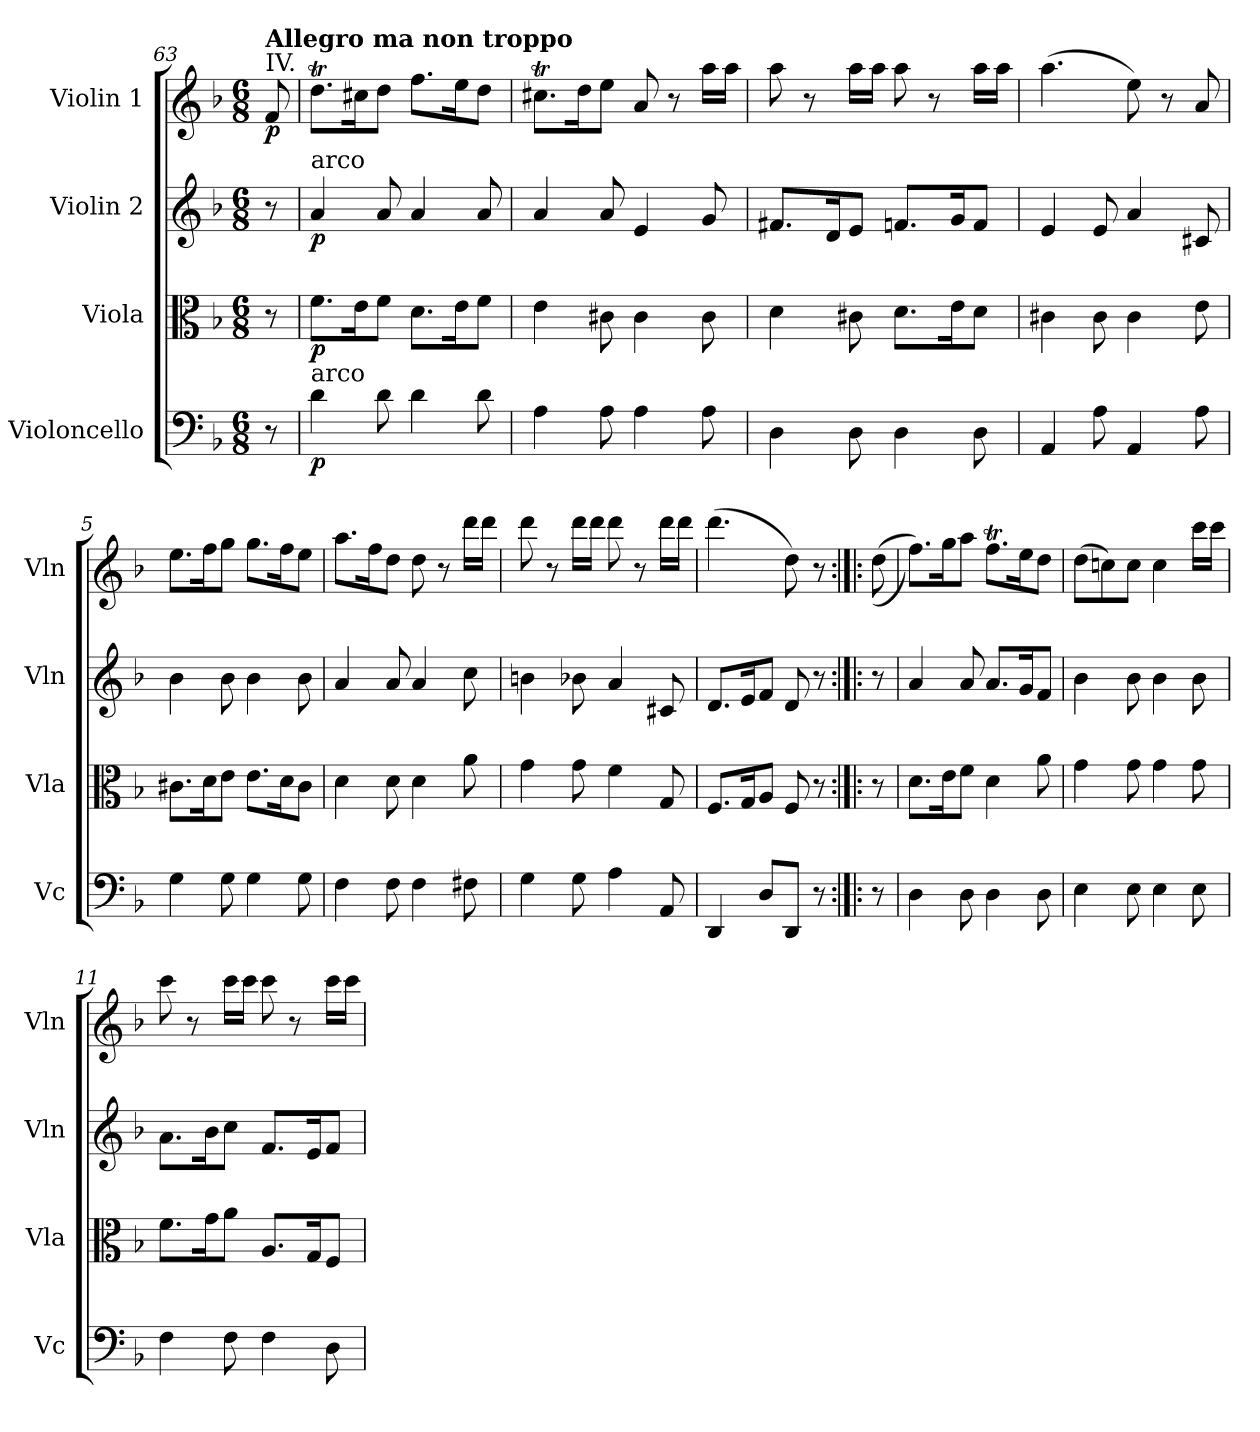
**kern	**dynam	**kern	**dynam	**kern	**dynam	**kern	**dynam
*part4	*part4	*part3	*part3	*part2	*part2	*part1	*part1
*staff4	*staff4	*staff3	*staff3	*staff2	*staff2	*staff1	*staff1
*I"Violoncello	*	*I"Viola	*	*I"Violin 2	*	*I"Violin 1	*
*I'Vc	*	*I'Vla	*	*I'Vln	*	*I'Vln	*
*clefF4	*	*clefC3	*	*clefG2	*	*clefG2	*
*k[b-]	*	*k[b-]	*	*k[b-]	*	*k[b-]	*
*M6/8	*	*M6/8	*	*M6/8	*	*M6/8	*
=63X8	=63X8	=63X8	=63X8	=63X8	=63X8	=63X8	=63X8
!	!	!	!	!	!	!LO:TX:a:t=IV.	!
!	!	!	!	!	!	!LO:TX:a:B:t=Allegro ma non troppo	!
!	!	!	!	!	!	!	!LO:DY:b
8r	.	8r	.	8r	.	8f/	p
=1	=1	=1	=1	=1	=1	=1	=1
!	!	!	!	!LO:TX:a:t=arco	!	!	!
!LO:TX:a:t=arco	!	!	!	!	!	!	!
!	!LO:DY:b	!	!LO:DY:b	!	!LO:DY:b	!	!
4d\	p	8.f\L	p	4a/	p	8.ddT\L	.
.	.	16e\K	.	.	.	16cc#X\K	.
8d\	.	8f\J	.	8a/	.	8dd\J	.
4d\	.	8.d\L	.	4a/	.	8.ff\L	.
.	.	16e\K	.	.	.	16ee\K	.
8d\	.	8f\J	.	8a/	.	8dd\J	.
=2	=2	=2	=2	=2	=2	=2	=2
4A\	.	4e\	.	4a/	.	8.cc#Xt\L	.
.	.	.	.	.	.	16dd\K	.
8A\	.	8c#X\	.	8a/	.	8ee\J	.
4A\	.	4c#\	.	4e/	.	8a/	.
.	.	.	.	.	.	8r	.
8A\	.	8c#\	.	8g/	.	16aa\LL	.
.	.	.	.	.	.	16aa\JJ	.
=3	=3	=3	=3	=3	=3	=3	=3
4D\	.	4d\	.	8.f#X/L	.	8aa\	.
.	.	.	.	.	.	8r	.
.	.	.	.	16d/K	.	.	.
8D\	.	8c#X\	.	8e/J	.	16aa\LL	.
.	.	.	.	.	.	16aa\JJ	.
4D\	.	8.d\L	.	8.fn/L	.	8aa\	.
.	.	.	.	.	.	8r	.
.	.	16e\K	.	16g/K	.	.	.
8D\	.	8d\J	.	8f/J	.	16aa\LL	.
.	.	.	.	.	.	16aa\JJ	.
=4	=4	=4	=4	=4	=4	=4	=4
4AA/	.	4c#X\	.	4e/	.	(>4.aa\	.
8A\	.	8c#\	.	8e/	.	.	.
4AA/	.	4c#\	.	4a/	.	8ee\)	.
.	.	.	.	.	.	8r	.
8A\	.	8e\	.	8c#X/	.	8a/	.
=5	=5	=5	=5	=5	=5	=5	=5
4G\	.	8.c#X\L	.	4b-\	.	8.ee\L	.
.	.	16d\K	.	.	.	16ff\K	.
8G\	.	8e\J	.	8b-\	.	8gg\J	.
4G\	.	8.e\L	.	4b-\	.	8.gg\L	.
.	.	16d\K	.	.	.	16ff\K	.
8G\	.	8c#\J	.	8b-\	.	8ee\J	.
=6	=6	=6	=6	=6	=6	=6	=6
4F\	.	4d\	.	4a/	.	8.aa\L	.
.	.	.	.	.	.	16ff\K	.
8F\	.	8d\	.	8a/	.	8dd\J	.
4F\	.	4d\	.	4a/	.	8dd\	.
.	.	.	.	.	.	8r	.
8F#X\	.	8a\	.	8cc\	.	16ddd\LL	.
.	.	.	.	.	.	16ddd\JJ	.
=7	=7	=7	=7	=7	=7	=7	=7
4G\	.	4g\	.	4bn\	.	8ddd\	.
.	.	.	.	.	.	8r	.
8G\	.	8g\	.	8b-X\	.	16ddd\LL	.
.	.	.	.	.	.	16ddd\JJ	.
4A\	.	4f\	.	4a/	.	8ddd\	.
.	.	.	.	.	.	8r	.
8AA/	.	8G/	.	8c#X/	.	16ddd\LL	.
.	.	.	.	.	.	16ddd\JJ	.
=7X9	=7X9	=7X9	=7X9	=7X9	=7X9	=7X9	=7X9
4DD/	.	8.F/L	.	8.d/L	.	(>4.ddd\	.
.	.	16G/K	.	16e/K	.	.	.
8D/L	.	8A/J	.	8f/J	.	.	.
8DD/J	.	8F/	.	8d/	.	8dd\)	.
8r	.	8r	.	8r	.	8r	.
=8:|!|:	=8:|!|:	=8:|!|:	=8:|!|:	=8:|!|:	=8:|!|:	=8:|!|:	=8:|!|:
8r	.	8r	.	8r	.	(>(>8dd\	.
=9	=9	=9	=9	=9	=9	=9	=9
4D\	.	8.d\L	.	4a/	.	8.ff\L))	.
.	.	16e\K	.	.	.	16gg\K	.
8D\	.	8f\J	.	8a/	.	8aa\J	.
4D\	.	4d\	.	8.a/L	.	8.ffT\L	.
.	.	.	.	16g/K	.	16ee\K	.
8D\	.	8a\	.	8f/J	.	8dd\J	.
=10	=10	=10	=10	=10	=10	=10	=10
4E\	.	4g\	.	4b-\	.	(>8dd\L	.
.	.	.	.	.	.	8ccn\)	.
8E\	.	8g\	.	8b-\	.	8cc\J	.
4E\	.	4g\	.	4b-\	.	4cc\	.
8E\	.	8g\	.	8b-\	.	16ccc\LL	.
.	.	.	.	.	.	16ccc\JJ	.
=11	=11	=11	=11	=11	=11	=11	=11
4F\	.	8.f\L	.	8.a\L	.	8ccc\	.
.	.	.	.	.	.	8r	.
.	.	16g\K	.	16b-\K	.	.	.
8F\	.	8a\J	.	8cc\J	.	16ccc\LL	.
.	.	.	.	.	.	16ccc\JJ	.
4F\	.	8.A/L	.	8.f/L	.	8ccc\	.
.	.	.	.	.	.	8r	.
.	.	16G/K	.	16e/K	.	.	.
8D\	.	8F/J	.	8f/J	.	16ccc\LL	.
.	.	.	.	.	.	16ccc\JJ	.
=	=	=	=	=	=	=	=
*-	*-	*-	*-	*-	*-	*-	*-
